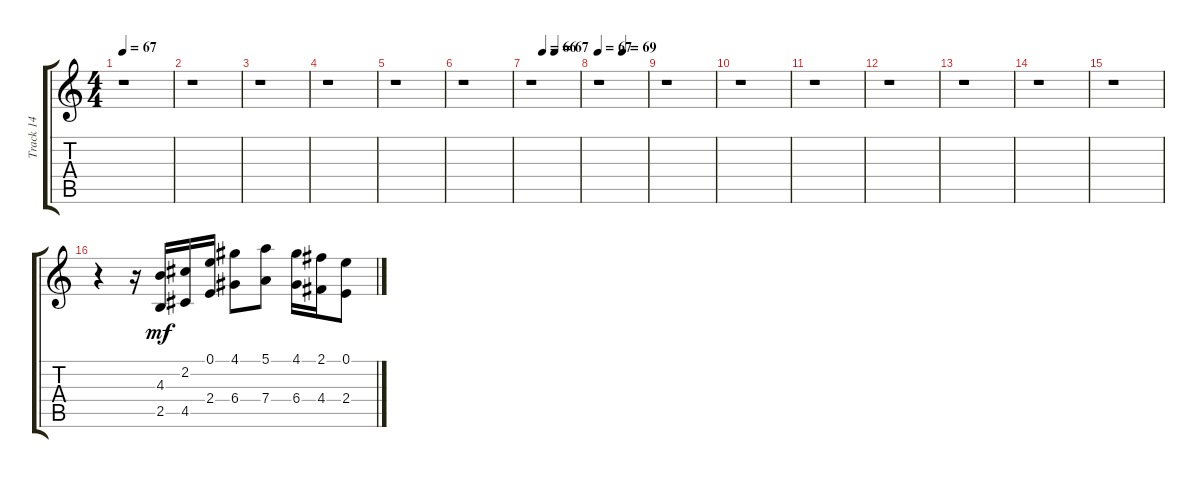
\track ("Track 14" "Track 14") {instrument overdrivenguitar}
\staff {score tabs}
\tuning (E4 B3 G3 D3 A2 E2) {hide}
\ts (4 4)
\tempo 67
\clef g2
\ks c
r.1{dy mf} |
r.1 |
r.1 |
r.1 |
r.1 |
r.1 |
\tempo (66 0.25)
\tempo (67 0.5)
r.1 |
\tempo 67
\tempo (69 0.5)
r.1 |
r.1 |
r.1 |
r.1 |
r.1 |
r.1 |
r.1 |
r.1 |
r.4 r.16 (4.3 2.5).16{instrument overdrivenguitar} (2.2 4.5).16 (0.1 2.4).16 (4.1 6.4).8 (5.1 7.4).8 (4.1 6.4).16 (2.1 4.4).16 (0.1 2.4).8
